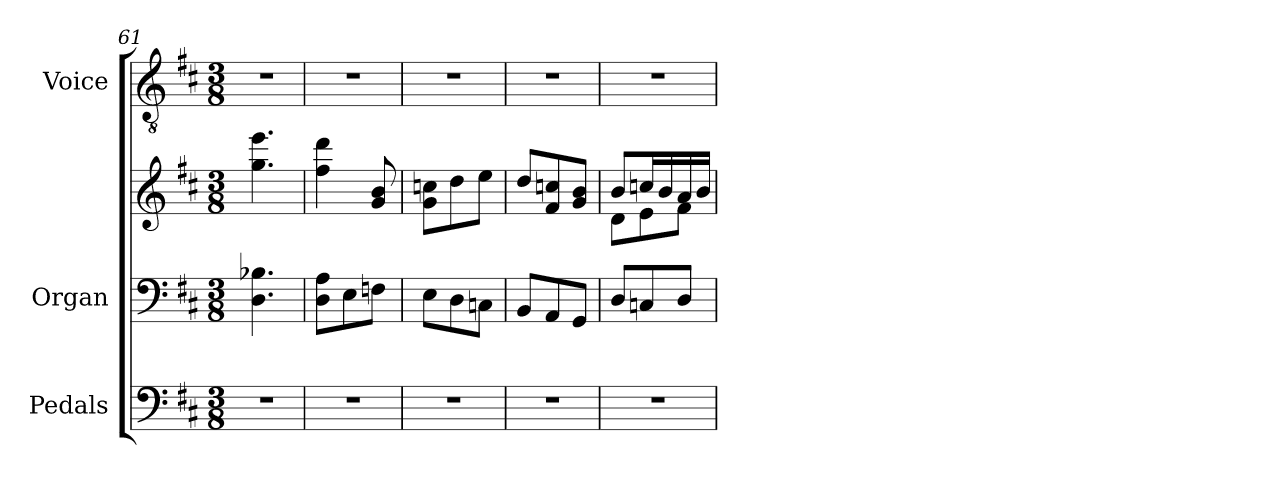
**kern	**kern	**kern	**kern
*part3	*part2	*part2	*part1
*staff4	*staff3	*staff2	*staff1
*I"Pedals	*I"Organ	*	*I"Voice
*I'Ped.	*I'Org.	*	*I'Voice
*clefF4	*clefF4	*clefG2	*clefGv2
*	*	*	*ITrd7c12
*k[f#c#]	*k[f#c#]	*k[f#c#]	*k[f#c#]
*b:	*b:	*b:	*b:
*M3/8	*M3/8	*M3/8	*M3/8
=61	=61	=61	=61
!LO:N:vis=1	!	!	!LO:N:vis=1
4.r	4.Di\ 4.B-Xi	4.ggi\ 4.eeei	4.r
=62	=62	=62	=62
!LO:N:vis=1	!	!	!LO:N:vis=1
4.r	8Di\ 8AiL	4ff#i\ 4dddi	4.r
.	8Ei\	.	.
.	8Fni\J	8gi/ 8bi	.
=63	=63	=63	=63
!LO:N:vis=1	!	!	!LO:N:vis=1
4.r	8Ei\L	8gi\ 8ccniL	4.r
.	8Di\	8ddi\	.
.	8Cni\J	8eei\J	.
=64	=64	=64	=64
!LO:N:vis=1	!	!	!LO:N:vis=1
4.r	8BBi/L	8ddi/L	4.r
.	8AAi/	8f#i/ 8ccni	.
.	8GGi/J	8gi/ 8biJ	.
=65	=65	=65	=65
!LO:N:vis=1	!	!	!LO:N:vis=1
*	*	*^	*
4.r	8Di/L	8bi/L	8di\L	4.r
.	8Cni/	16ccni/L	8ei\	.
.	.	16bi/	.	.
.	8Di/J	16ai/	8f#i\J	.
.	.	16bi/JJ	.	.
*	*	*v	*v	*
=	=	=	=
*-	*-	*-	*-
